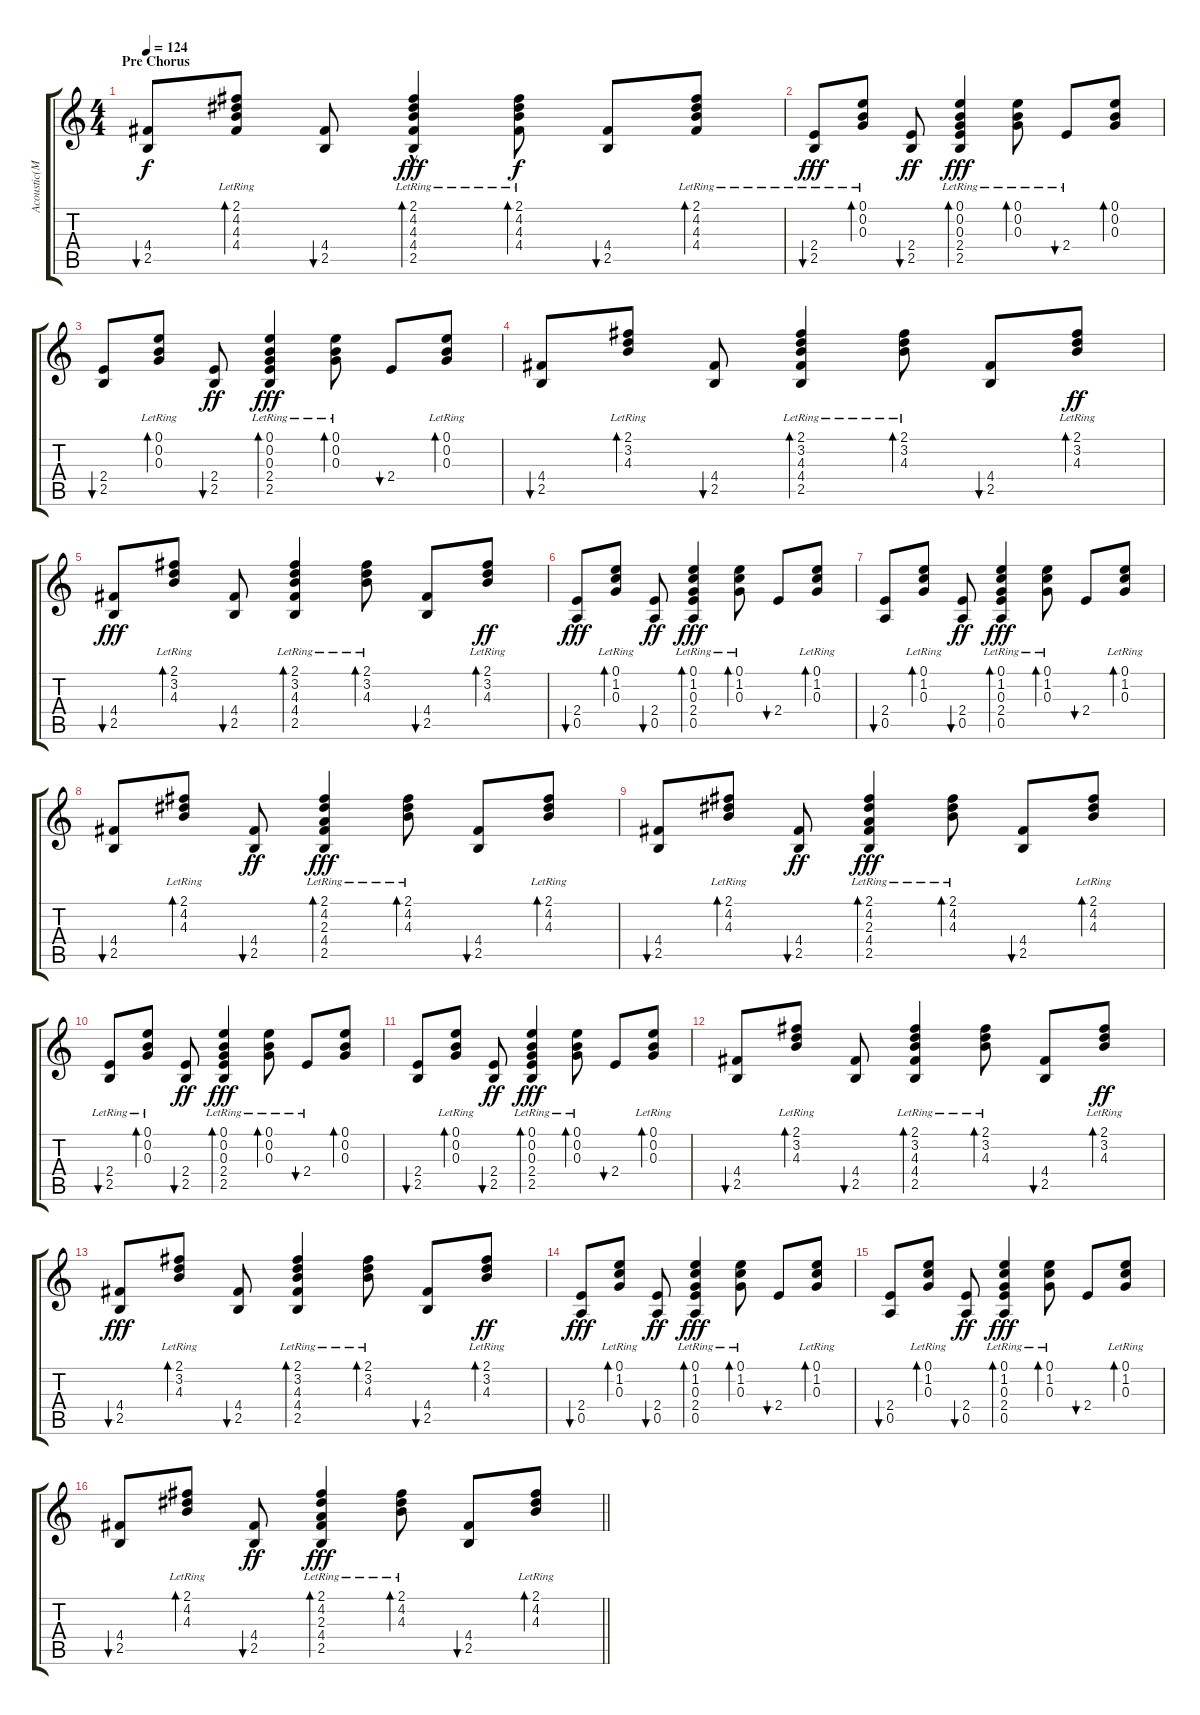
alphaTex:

\track ("Acoustic(Mhala)" "Acoustic(M") {instrument acousticguitarsteel}
\staff {score tabs}
\tuning (E4 B3 G3 D3 A2 E2) {hide}
\ts (4 4)
\section ("" "Pre Chorus")
\tempo 124
\clef g2
\ks c
(4.4 2.5).8{bu 30 dy f} (2.1 4.2 4.3 4.4{lr}).8{bd 30} (4.4 2.5).8{bu 30} (2.1 4.2 4.3 4.4{hac lr} 2.5).4{bd 30 dy fff} (2.1 4.2 4.3 4.4{lr}).8{bd 30 dy f} (4.4 2.5).8{bu 30} (2.1 4.2 4.3 4.4{lr}).8{bd 30} |
(2.4{lr} 2.5).8{bu 30 dy fff} (0.1 0.2 0.3{lr}).8{bd 30} (2.4 2.5).8{bu 30 dy ff} (0.1 0.2 0.3{lr} 2.4 2.5).4{bd 30 dy fff} (0.1 0.2 0.3{lr}).8{bd 30} 2.4{lr}.8{bu 30} (0.1 0.2 0.3).8{bd 30} |
(2.4 2.5).8{bu 30} (0.1 0.2 0.3{lr}).8{bd 30} (2.4 2.5).8{bu 30 dy ff} (0.1 0.2 0.3{lr} 2.4 2.5).4{bd 30 dy fff} (0.1 0.2 0.3{lr}).8{bd 30} 2.4.8{bu 30} (0.1 0.2 0.3{lr}).8{bd 30} |
(4.4 2.5).8{bu 30} (2.1 3.2 4.3{lr}).8{bd 30} (4.4 2.5).8{bu 30} (2.1 3.2 4.3{lr} 4.4 2.5).4{bd 30} (2.1 3.2 4.3{lr}).8{bd 30} (4.4 2.5).8{bu 30} (2.1 3.2 4.3{lr}).8{bd 30 dy ff} |
(4.4 2.5).8{bu 30 dy fff} (2.1 3.2 4.3{lr}).8{bd 30} (4.4 2.5).8{bu 30} (2.1 3.2 4.3{lr} 4.4 2.5).4{bd 30} (2.1 3.2 4.3{lr}).8{bd 30} (4.4 2.5).8{bu 30} (2.1 3.2 4.3{lr}).8{bd 30 dy ff} |
(2.4 0.5).8{bu 30 dy fff} (0.1 1.2 0.3{lr}).8{bd 30} (2.4 0.5).8{bu 30 dy ff} (0.1 1.2 0.3{lr} 2.4 0.5).4{bd 30 dy fff} (0.1 1.2 0.3{lr}).8{bd 30} 2.4.8{bu 30} (0.1 1.2 0.3{lr}).8{bd 30} |
(2.4 0.5).8{bu 30} (0.1 1.2 0.3{lr}).8{bd 30} (2.4 0.5).8{bu 30 dy ff} (0.1 1.2 0.3{lr} 2.4 0.5).4{bd 30 dy fff} (0.1 1.2 0.3{lr}).8{bd 30} 2.4.8{bu 30} (0.1 1.2 0.3{lr}).8{bd 30} |
(4.4 2.5).8{bu 30} (2.1 4.2 4.3{lr}).8{bd 30} (4.4 2.5).8{bu 30 dy ff} (2.1 4.2 2.3{lr} 4.4 2.5).4{bd 30 dy fff} (2.1 4.2 4.3{lr}).8{bd 30} (4.4 2.5).8{bu 30} (2.1 4.2 4.3{lr}).8{bd 30} |
(4.4 2.5).8{bu 30} (2.1 4.2 4.3{lr}).8{bd 30} (4.4 2.5).8{bu 30 dy ff} (2.1 4.2 2.3{lr} 4.4 2.5).4{bd 30 dy fff} (2.1 4.2 4.3{lr}).8{bd 30} (4.4 2.5).8{bu 30} (2.1 4.2 4.3{lr}).8{bd 30} |
(2.4{lr} 2.5).8{bu 30} (0.1 0.2 0.3{lr}).8{bd 30} (2.4 2.5).8{bu 30 dy ff} (0.1 0.2 0.3{lr} 2.4 2.5).4{bd 30 dy fff} (0.1 0.2 0.3{lr}).8{bd 30} 2.4{lr}.8{bu 30} (0.1 0.2 0.3).8{bd 30} |
(2.4 2.5).8{bu 30} (0.1 0.2 0.3{lr}).8{bd 30} (2.4 2.5).8{bu 30 dy ff} (0.1 0.2 0.3{lr} 2.4 2.5).4{bd 30 dy fff} (0.1 0.2 0.3{lr}).8{bd 30} 2.4.8{bu 30} (0.1 0.2 0.3{lr}).8{bd 30} |
(4.4 2.5).8{bu 30} (2.1 3.2 4.3{lr}).8{bd 30} (4.4 2.5).8{bu 30} (2.1 3.2 4.3{lr} 4.4 2.5).4{bd 30} (2.1 3.2 4.3{lr}).8{bd 30} (4.4 2.5).8{bu 30} (2.1 3.2 4.3{lr}).8{bd 30 dy ff} |
(4.4 2.5).8{bu 30 dy fff} (2.1 3.2 4.3{lr}).8{bd 30} (4.4 2.5).8{bu 30} (2.1 3.2 4.3{lr} 4.4 2.5).4{bd 30} (2.1 3.2 4.3{lr}).8{bd 30} (4.4 2.5).8{bu 30} (2.1 3.2 4.3{lr}).8{bd 30 dy ff} |
(2.4 0.5).8{bu 30 dy fff} (0.1 1.2 0.3{lr}).8{bd 30} (2.4 0.5).8{bu 30 dy ff} (0.1 1.2 0.3{lr} 2.4 0.5).4{bd 30 dy fff} (0.1 1.2 0.3{lr}).8{bd 30} 2.4.8{bu 30} (0.1 1.2 0.3{lr}).8{bd 30} |
(2.4 0.5).8{bu 30} (0.1 1.2 0.3{lr}).8{bd 30} (2.4 0.5).8{bu 30 dy ff} (0.1 1.2 0.3{lr} 2.4 0.5).4{bd 30 dy fff} (0.1 1.2 0.3{lr}).8{bd 30} 2.4.8{bu 30} (0.1 1.2 0.3{lr}).8{bd 30} |
\barLineRight lightlight
(4.4 2.5).8{bu 30} (2.1 4.2 4.3{lr}).8{bd 30} (4.4 2.5).8{bu 30 dy ff} (2.1 4.2 2.3{lr} 4.4 2.5).4{bd 30 dy fff} (2.1 4.2 4.3{lr}).8{bd 30} (4.4 2.5).8{bu 30} (2.1 4.2 4.3{lr}).8{bd 30}
